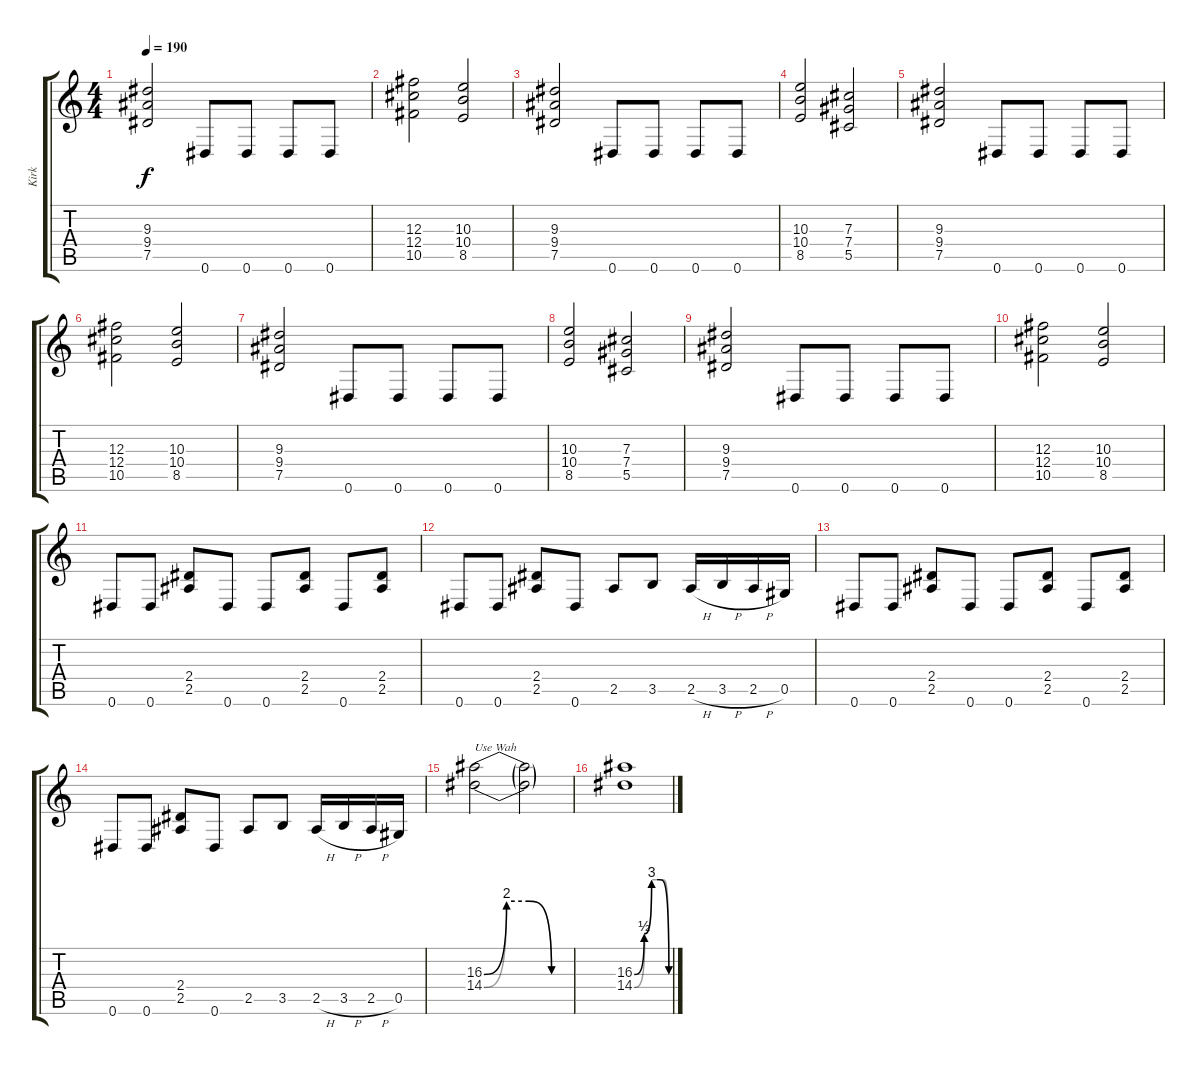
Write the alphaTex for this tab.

\track ("Kirk" "Kirk") {instrument overdrivenguitar}
\staff {score tabs}
\tuning (Eb4 Bb3 Gb3 Db3 Ab2 Eb2) {hide}
\ts (4 4)
\tempo 190
\clef g2
\ks c
(9.3 9.4 7.5).2{dy f} 0.6.8 0.6.8 0.6.8 0.6.8 |
(12.3 12.4 10.5).2 (10.3 10.4 8.5).2 |
(9.3 9.4 7.5).2 0.6.8 0.6.8 0.6.8 0.6.8 |
(10.3 10.4 8.5).2 (7.3 7.4 5.5).2 |
(9.3 9.4 7.5).2 0.6.8 0.6.8 0.6.8 0.6.8 |
(12.3 12.4 10.5).2 (10.3 10.4 8.5).2 |
(9.3 9.4 7.5).2 0.6.8 0.6.8 0.6.8 0.6.8 |
(10.3 10.4 8.5).2 (7.3 7.4 5.5).2 |
(9.3 9.4 7.5).2 0.6.8 0.6.8 0.6.8 0.6.8 |
(12.3 12.4 10.5).2 (10.3 10.4 8.5).2 |
0.6.8 0.6.8 (2.4 2.5).8 0.6.8 0.6.8 (2.4 2.5).8 0.6.8 (2.4 2.5).8 |
0.6.8 0.6.8 (2.4 2.5).8 0.6.8 2.5.8 3.5.8 2.5{h}.16 3.5{h}.16 2.5{h}.16 0.5.16 |
0.6.8 0.6.8 (2.4 2.5).8 0.6.8 0.6.8 (2.4 2.5).8 0.6.8 (2.4 2.5).8 |
0.6.8 0.6.8 (2.4 2.5).8 0.6.8 2.5.8 3.5.8 2.5{h}.16 3.5{h}.16 2.5{h}.16 0.5.16 |
(16.3{be (custom 0 0 15 8 30 8 45 0 60 0)} 14.4{be (custom 0 0 15 8 30 8 45 0 60 0)}).2{txt "Use Wah"} (16.3{t} 14.4{t}).2 |
(16.3{be (custom 0 0 17 2 30 12 45 12 60 0)} 14.4{be (custom 0 0 18 2 30 12 50 12 60 0)}).1
